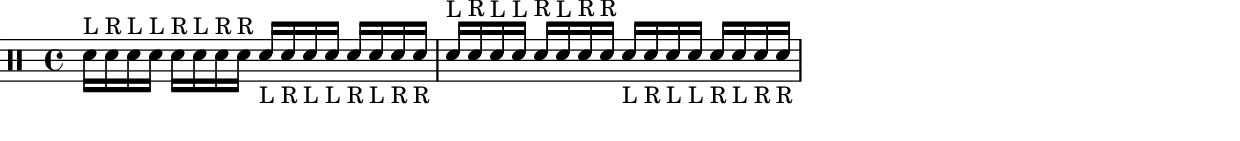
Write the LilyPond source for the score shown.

%% Generated by lilypond-book
%% Options: [exampleindent=10.16\mm,indent=0\mm,line-width=160\mm,quote]
\include "lilypond-book-preamble.ly"


% ****************************************************************
% Start cut-&-pastable-section
% ****************************************************************

#(ly:set-option 'eps-box-padding 3.000000)



\paper {
  indent = 0\mm
  line-width = 160\mm
  % offset the left padding, also add 1mm as lilypond creates cropped
  % images with a little space on the right
  line-width = #(- line-width (* mm  3.000000) (* mm 1))
  line-width = 160\mm - 2.0 * 10.16\mm
  % offset the left padding, also add 1mm as lilypond creates cropped
  % images with a little space on the right
  line-width = #(- line-width (* mm  3.000000) (* mm 1))
}

\layout {
  
}




% ****************************************************************
% ly snippet:
% ****************************************************************
\sourcefileline 152
\drums {
  \repeat unfold 2 {
    sn16^"L" 16^"R" 16^"L" 16^"L" 16^"R" 16^"L" 16^"R" 16^"R"
    \stemUp
    sn16_"L" 16_"R" 16_"L" 16_"L" 16_"R" 16_"L" 16_"R" 16_"R"
  }
}



% ****************************************************************
% end ly snippet
% ****************************************************************
